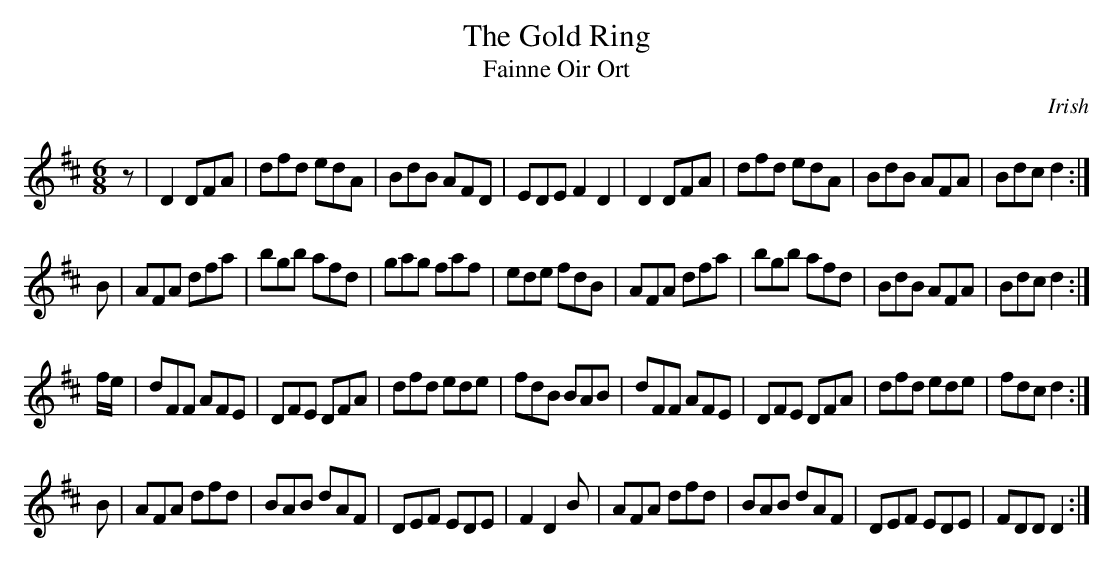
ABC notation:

X:1
T:The Gold Ring
T:Fainne Oir Ort
M:6/8
K:D
z | D2 DFA | dfd edA | BdB AFD | EDE F2 D2 | D2 DFA | dfd edA | BdB AFA | Bdc d2 :|
B | AFA dfa | bgb afd | gag faf | ede fdB | AFA dfa | bgb afd | BdB AFA | Bdc d2 :|
f/e/ | dFF AFE | DFE DFA | dfd ede | fdB BAB | dFF AFE | DFE DFA | dfd ede | fdc d2 :|
B | AFA dfd | BAB dAF | DEF EDE | F2 D2 B | AFA dfd | BAB dAF | DEF EDE | FDD D2 :|
